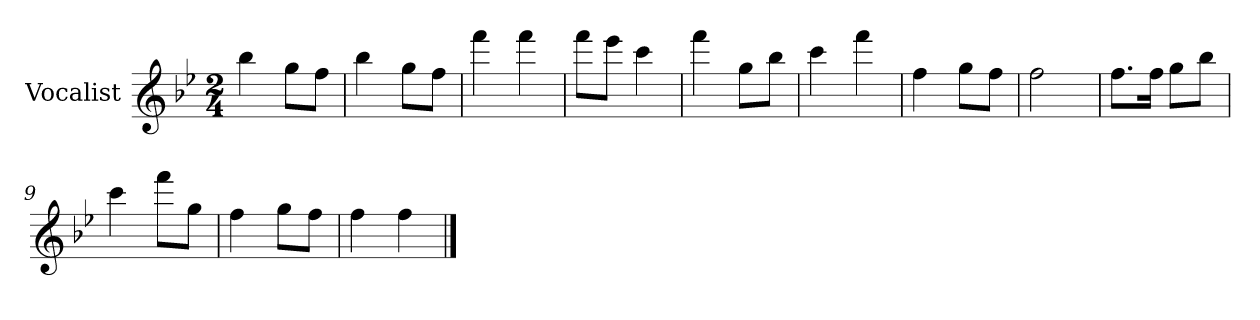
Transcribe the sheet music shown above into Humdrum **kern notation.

**kern
*part1
*staff1
*I"Vocalist
*k[b-e-]
*B-:
*M2/4
=
4bb-
8ggL
8ffJ
=1
4bb-
8ggL
8ffJ
=2
4fff
4fff
=3
8fffL
8eee-J
4ccc
=4
4fff
8ggL
8bb-J
=5
4ccc
4fff
=6
4ff
8ggL
8ffJ
=7
2ff
=8
8.ffL
16ffJk
8ggL
8bb-J
=9
4ccc
8fffL
8ggJ
=10
4ff
8ggL
8ffJ
=11
4ff
4ff
==
*-
